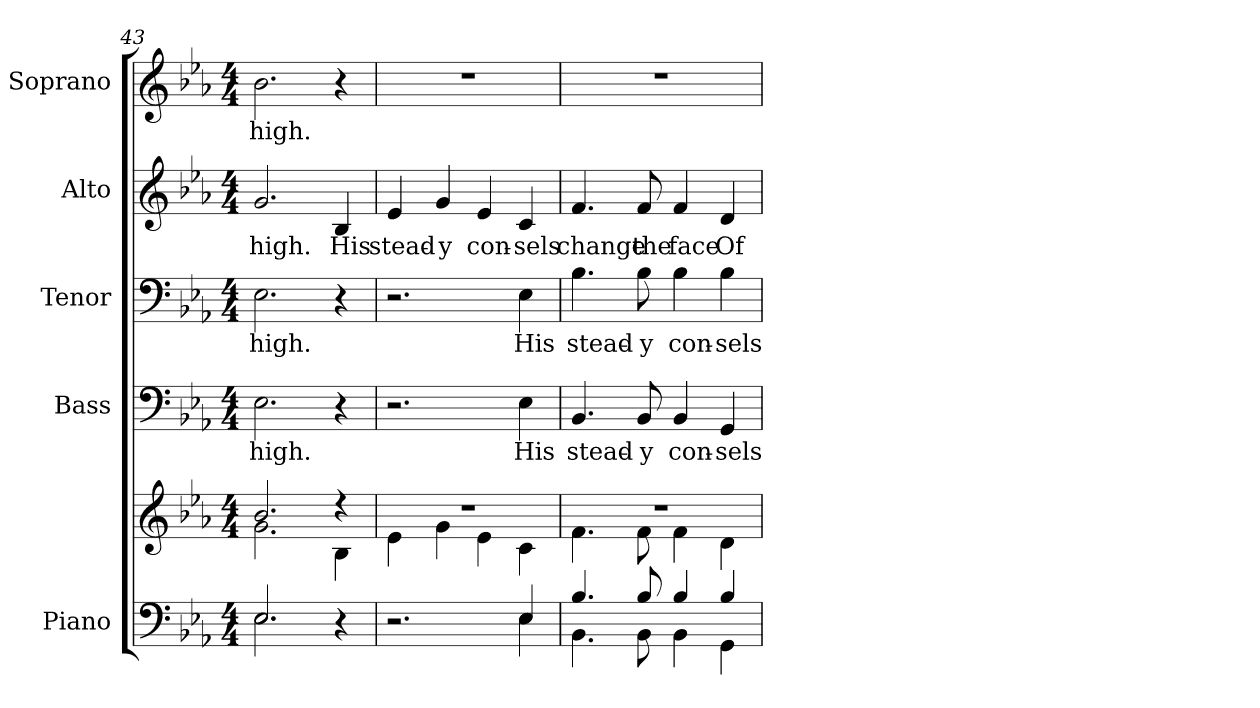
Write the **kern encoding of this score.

**kern	**kern	**kern	**text	**kern	**text	**kern	**text	**kern	**text
*part5	*part5	*part4	*part4	*part3	*part3	*part2	*part2	*part1	*part1
*staff6	*staff5	*staff4	*staff4	*staff3	*staff3	*staff2	*staff2	*staff1	*staff1
*I"Piano	*	*I"Bass	*	*I"Tenor	*	*I"Alto	*	*I"Soprano	*
*I'Pno.	*	*I'B.	*	*I'T.	*	*I'A.	*	*I'S.	*
*clefF4	*clefG2	*clefF4	*	*clefF4	*	*clefG2	*	*clefG2	*
*k[b-e-a-]	*k[b-e-a-]	*k[b-e-a-]	*	*k[b-e-a-]	*	*k[b-e-a-]	*	*k[b-e-a-]	*
*E-:	*E-:	*E-:	*	*E-:	*	*E-:	*	*E-:	*
*M4/4	*M4/4	*M4/4	*	*M4/4	*	*M4/4	*	*M4/4	*
=43	=43	=43	=43	=43	=43	=43	=43	=43	=43
*^	*^	*	*	*	*	*	*	*	*
!	!	!	!	!	!LO:LY:b:color=#000000	!	!	!	!	!	!
!	!	!	!	!	!	!	!LO:LY:b:color=#000000	!	!	!	!
!	!	!	!	!	!	!	!	!	!LO:LY:b:color=#000000	!	!
!	!	!	!	!	!	!	!	!	!	!	!LO:LY:b:color=#000000
2.E-i/	2.E-i\	2.b-i/	2.gi\	2.E-i\	high.	2.E-i\	high.	2.gi/	high.	2.b-i\	high.
!	!	!	!	!	!	!	!	!	!LO:LY:b:color=#000000	!	!
4r	4ryy	4r	4B-i\	4r	.	4r	.	4B-i/	His	4r	.
=44	=44	=44	=44	=44	=44	=44	=44	=44	=44	=44	=44
!	!	!	!	!	!	!	!	!	!LO:LY:b:color=#000000	!	!
2.r	2.ryy	1r	4e-i\	2.r	.	2.r	.	4e-i/	stead-	1r	.
!	!	!	!	!	!	!	!	!	!LO:LY:b:color=#000000	!	!
.	.	.	4gi\	.	.	.	.	4gi/	-y	.	.
!	!	!	!	!	!	!	!	!	!LO:LY:b:color=#000000	!	!
.	.	.	4e-i\	.	.	.	.	4e-i/	con-	.	.
!	!	!	!	!	!LO:LY:b:color=#000000	!	!	!	!	!	!
!	!	!	!	!	!	!	!LO:LY:b:color=#000000	!	!	!	!
!	!	!	!	!	!	!	!	!	!LO:LY:b:color=#000000	!	!
4E-i/	4E-i\	.	4ci\	4E-i\	His	4E-i\	His	4ci/	-sels	.	.
!!LO:PB:g=z
=45	=45	=45	=45	=45	=45	=45	=45	=45	=45	=45	=45
!	!	!	!	!	!LO:LY:b:color=#000000	!	!	!	!	!	!
!	!	!	!	!	!	!	!LO:LY:b:color=#000000	!	!	!	!
!	!	!	!	!	!	!	!	!	!LO:LY:b:color=#000000	!	!
4.B-i/	4.BB-i\	1r	4.fi\	4.BB-i/	stead-	4.B-i\	stead-	4.fi/	change	1r	.
!	!	!	!	!	!LO:LY:b:color=#000000	!	!	!	!	!	!
!	!	!	!	!	!	!	!LO:LY:b:color=#000000	!	!	!	!
!	!	!	!	!	!	!	!	!	!LO:LY:b:color=#000000	!	!
8B-i/	8BB-i\	.	8fi\	8BB-i/	-y	8B-i\	-y	8fi/	the	.	.
!	!	!	!	!	!LO:LY:b:color=#000000	!	!	!	!	!	!
!	!	!	!	!	!	!	!LO:LY:b:color=#000000	!	!	!	!
!	!	!	!	!	!	!	!	!	!LO:LY:b:color=#000000	!	!
4B-i/	4BB-i\	.	4fi\	4BB-i/	con-	4B-i\	con-	4fi/	face	.	.
!	!	!	!	!	!LO:LY:b:color=#000000	!	!	!	!	!	!
!	!	!	!	!	!	!	!LO:LY:b:color=#000000	!	!	!	!
!	!	!	!	!	!	!	!	!	!LO:LY:b:color=#000000	!	!
4B-i/	4GGi\	.	4di\	4GGi/	-sels	4B-i\	-sels	4di/	Of	.	.
*v	*v	*	*	*	*	*	*	*	*	*	*
*	*v	*v	*	*	*	*	*	*	*	*
=	=	=	=	=	=	=	=	=	=
*-	*-	*-	*-	*-	*-	*-	*-	*-	*-
